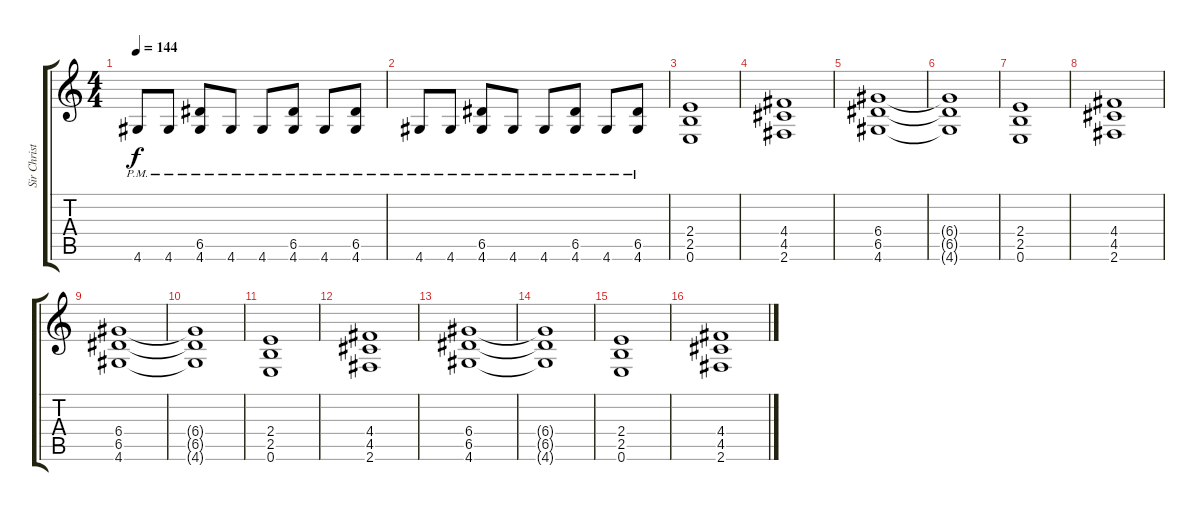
\track ("Sir Christus" "Sir Christ") {instrument distortionguitar}
\staff {score tabs}
\tuning (E4 B3 G3 D3 A2 E2) {hide}
\ts (4 4)
\tempo 144
\clef g2
\ks c
4.6{pm}.8{dy f} 4.6{pm}.8 (6.5 4.6{pm}).8 4.6{pm}.8 4.6{pm}.8 (6.5 4.6{pm}).8 4.6{pm}.8 (6.5 4.6{pm}).8 |
4.6{pm}.8 4.6{pm}.8 (6.5 4.6{pm}).8 4.6{pm}.8 4.6{pm}.8 (6.5 4.6{pm}).8 4.6{pm}.8 (6.5 4.6{pm}).8 |
(2.4 2.5 0.6).1 |
(4.4 4.5 2.6).1 |
(6.4 6.5 4.6).1{volume 15 instrument distortionguitar} |
(6.4{t} 6.5{t} 4.6{t}).1 |
(2.4 2.5 0.6).1 |
(4.4 4.5 2.6).1 |
(6.4 6.5 4.6).1 |
(6.4{t} 6.5{t} 4.6{t}).1 |
(2.4 2.5 0.6).1 |
(4.4 4.5 2.6).1 |
(6.4 6.5 4.6).1 |
(6.4{t} 6.5{t} 4.6{t}).1 |
(2.4 2.5 0.6).1 |
(4.4 4.5 2.6).1
